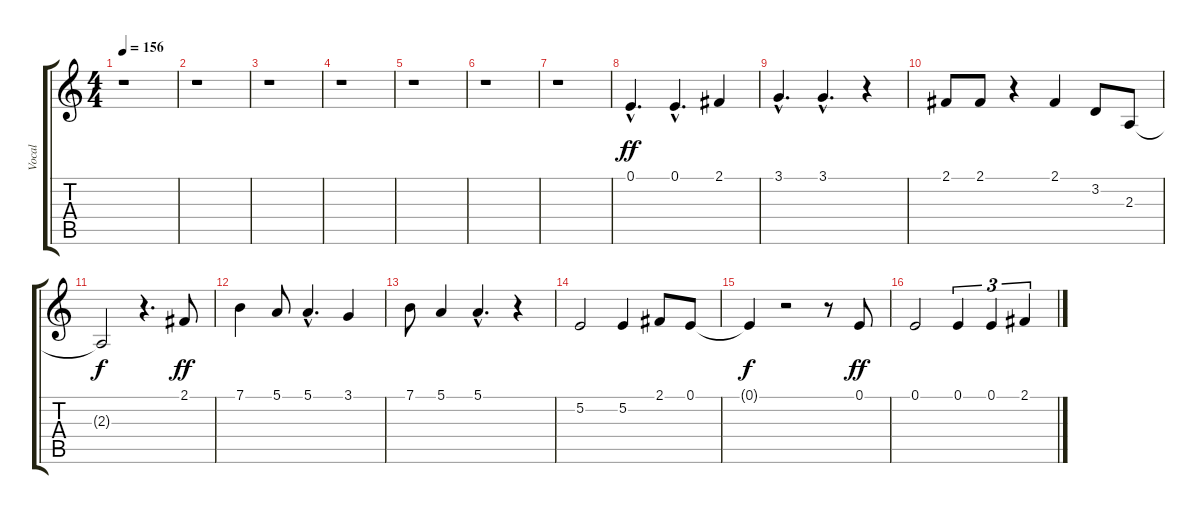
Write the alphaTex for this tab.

\track ("Vocal" "Vocal") {instrument synthvoice}
\staff {score tabs}
\tuning (E4 B3 G3 D3 A2 E2) {hide}
\ts (4 4)
\tempo 156
\clef g2
\ks c
r.1{dy f} |
r.1 |
r.1 |
r.1 |
r.1 |
r.1 |
r.1 |
0.1{hac}.4{d dy ff} 0.1{hac}.4{d} 2.1.4 |
3.1{hac}.4{d} 3.1{hac}.4{d} r.4 |
2.1.8 2.1.8 r.4 2.1.4 3.2.8 2.3.8 |
2.3{t}.2{dy f} r.4{d} 2.1.8{dy ff} |
7.1.4 5.1.8 5.1{hac}.4{d} 3.1.4 |
7.1.8 5.1.4 5.1{hac}.4{d} r.4 |
5.2.2 5.2.4 2.1.8 0.1.8 |
0.1{t}.4{dy f} r.2 r.8 0.1.8{dy ff} |
0.1.2 0.1.4{tu (3 2)} 0.1.4{tu (3 2)} 2.1.4{tu (3 2)}
